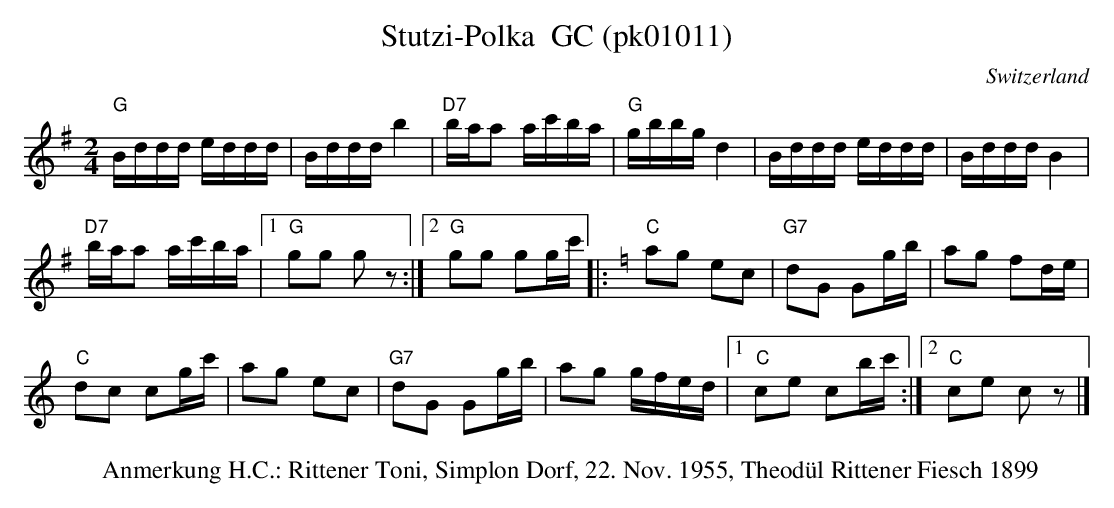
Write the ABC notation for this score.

X:1
T:Stutzi-Polka  GC (pk01011)
O:Switzerland
M:2/4
L:1/16
K:G major
"G"Bddd eddd | Bddd b4 | "D7"baa2 ac'ba | "G"gbbgd4 | Bddd eddd | BdddB4 |
"D7"baa2 ac'ba |1 "G"g2g2 g2z2 :|2 "G"g2g2 g2gc' |: [K:C] "C"a2g2 e2c2 | "G7"d2G2 G2gb | a2g2 f2de |
"C"d2c2 c2gc' | a2g2 e2c2 | "G7"d2G2 G2gb | a2g2 gfed |1 "C"c2e2 c2bc' :|2 "C"c2e2 c2z2 |]
W:Anmerkung H.C.: Rittener Toni, Simplon Dorf, 22. Nov. 1955, Theodül Rittener Fiesch 1899
